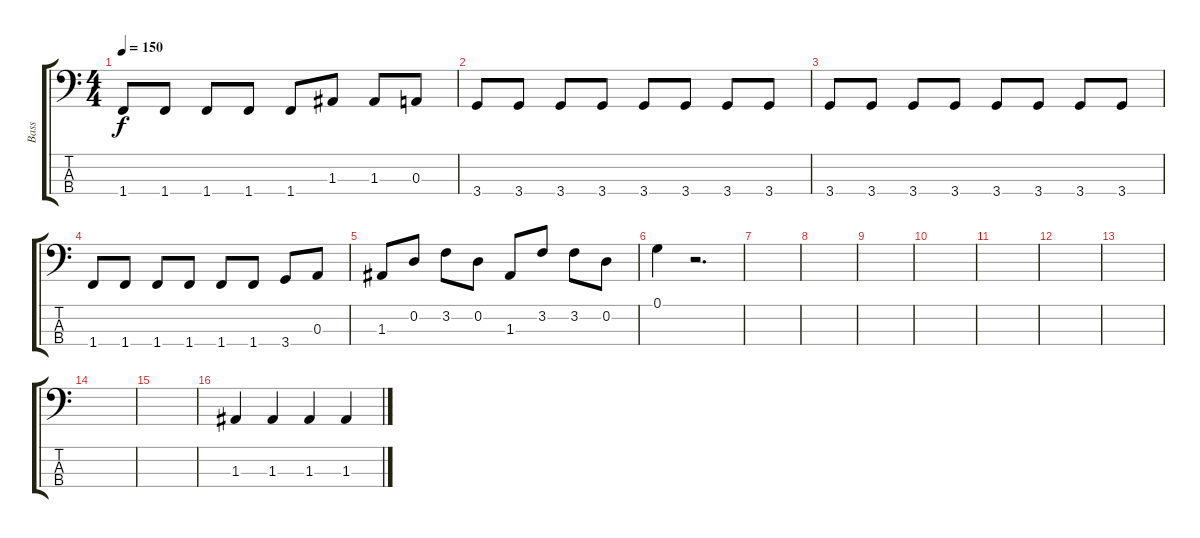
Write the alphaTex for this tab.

\track ("Bass" "Bass") {instrument electricbassfinger}
\staff {score tabs}
\tuning (G2 D2 A1 E1) {hide}
\ts (4 4)
\tempo 150
\clef f4
\ks c
1.4.8{dy f} 1.4.8 1.4.8 1.4.8 1.4.8 1.3.8 1.3.8 0.3.8 |
3.4.8 3.4.8 3.4.8 3.4.8 3.4.8 3.4.8 3.4.8 3.4.8 |
3.4.8 3.4.8 3.4.8 3.4.8 3.4.8 3.4.8 3.4.8 3.4.8 |
1.4.8 1.4.8 1.4.8 1.4.8 1.4.8 1.4.8 3.4.8 0.3.8 |
1.3.8 0.2.8 3.2.8 0.2.8 1.3.8 3.2.8 3.2.8 0.2.8 |
0.1.4 r.2{d} |
|
|
|
|
|
|
|
|
|
1.3.4 1.3.4 1.3.4 1.3.4
